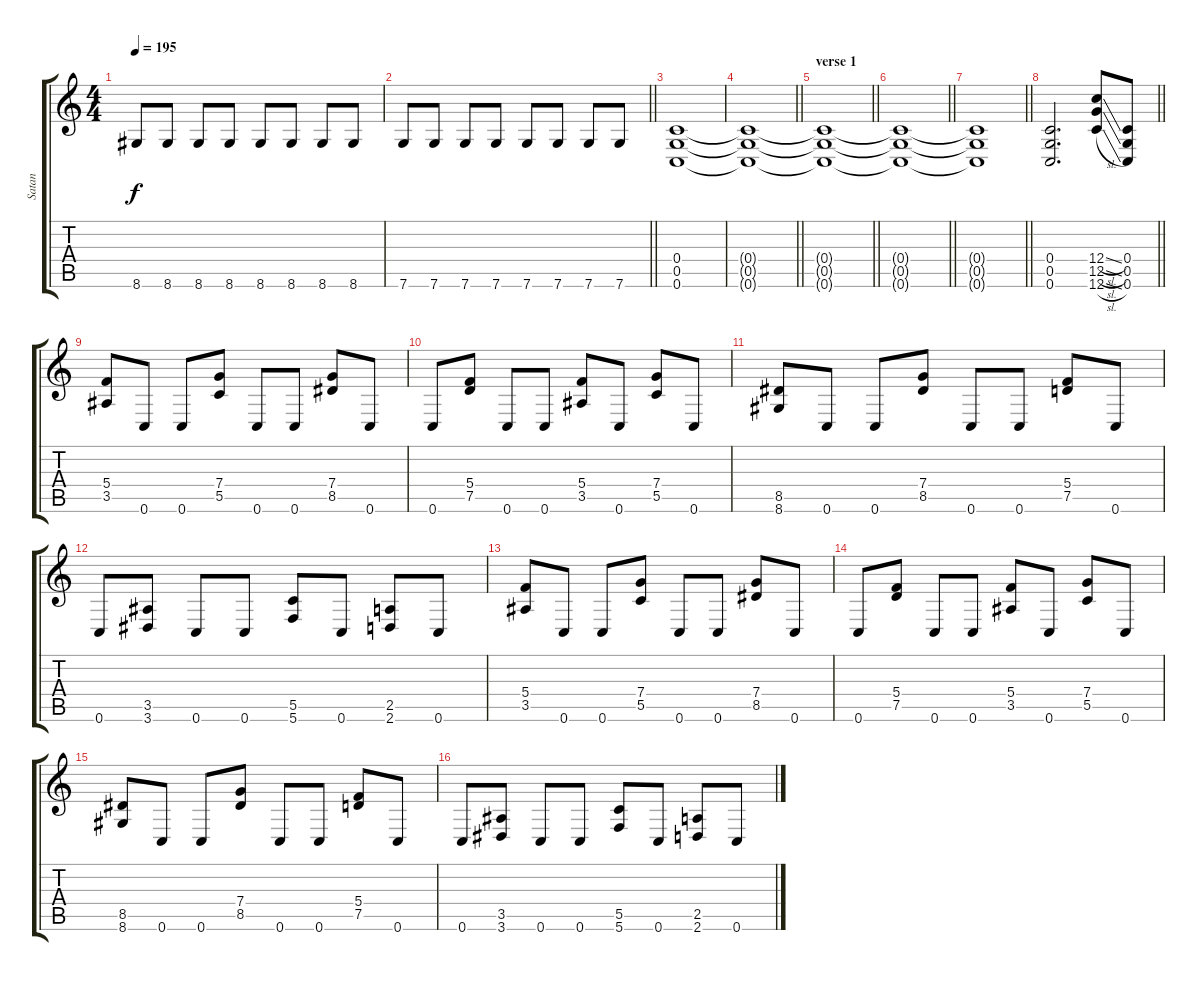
\track ("Satan" "Satan") {instrument distortionguitar}
\staff {score tabs}
\tuning (D4 A3 F3 C3 G2 C2) {hide}
\ts (4 4)
\tempo 195
\clef g2
\ks c
8.6.8{dy f} 8.6.8 8.6.8 8.6.8 8.6.8 8.6.8 8.6.8 8.6.8 |
\barLineRight lightlight
7.6.8 7.6.8 7.6.8 7.6.8 7.6.8 7.6.8 7.6.8 7.6.8 |
(0.4 0.5 0.6).1 |
\barLineRight lightlight
(0.4{t} 0.5{t} 0.6{t}).1 |
\section ("" "verse 1")
\barLineRight lightlight
(0.4{t} 0.5{t} 0.6{t}).1 |
\barLineRight lightlight
(0.4{t} 0.5{t} 0.6{t}).1 |
\barLineRight lightlight
(0.4{t} 0.5{t} 0.6{t}).1 |
\barLineRight lightlight
(0.4 0.5 0.6).2{d} (12.4{sl} 12.5{sl} 12.6{sl}).8 (0.4 0.5 0.6).8 |
(5.4 3.5).8 0.6.8 0.6.8 (7.4 5.5).8 0.6.8 0.6.8 (7.4 8.5).8 0.6.8 |
0.6.8 (5.4 7.5).8 0.6.8 0.6.8 (5.4 3.5).8 0.6.8 (7.4 5.5).8 0.6.8 |
(8.5 8.6).8 0.6.8 0.6.8 (7.4 8.5).8 0.6.8 0.6.8 (5.4 7.5).8 0.6.8 |
0.6.8 (3.5 3.6).8 0.6.8 0.6.8 (5.5 5.6).8 0.6.8 (2.5 2.6).8 0.6.8 |
(5.4 3.5).8 0.6.8 0.6.8 (7.4 5.5).8 0.6.8 0.6.8 (7.4 8.5).8 0.6.8 |
0.6.8 (5.4 7.5).8 0.6.8 0.6.8 (5.4 3.5).8 0.6.8 (7.4 5.5).8 0.6.8 |
(8.5 8.6).8 0.6.8 0.6.8 (7.4 8.5).8 0.6.8 0.6.8 (5.4 7.5).8 0.6.8 |
0.6.8 (3.5 3.6).8 0.6.8 0.6.8 (5.5 5.6).8 0.6.8 (2.5 2.6).8 0.6.8
